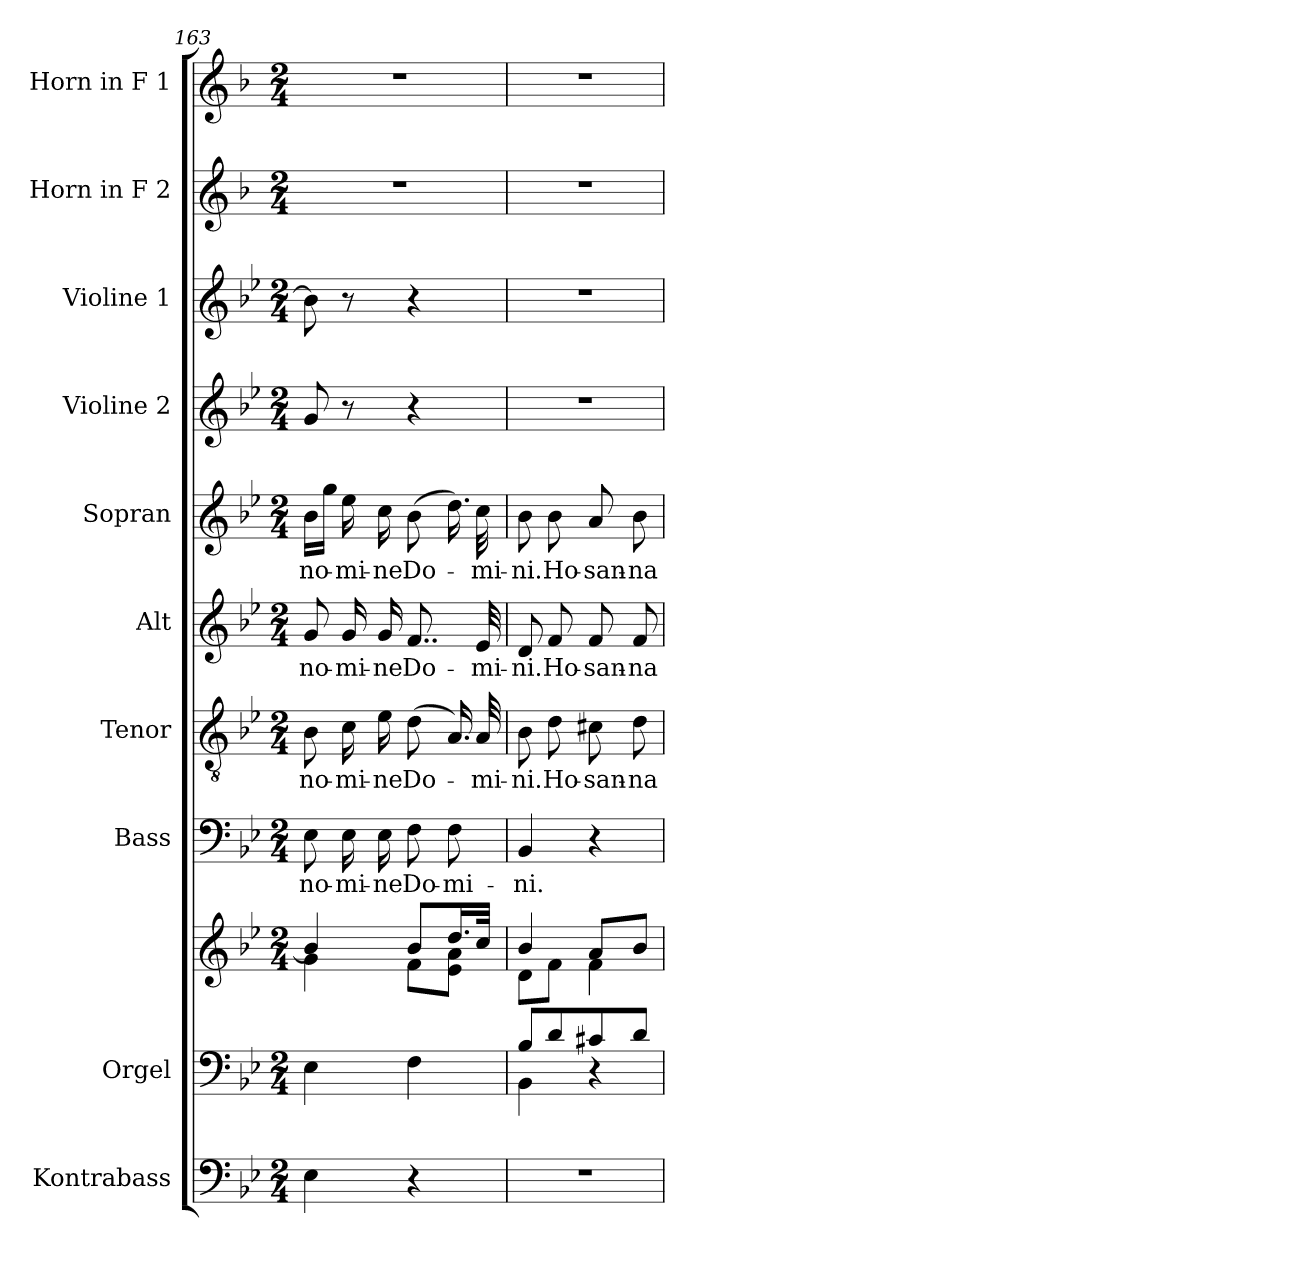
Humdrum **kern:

**kern	**kern	**kern	**kern	**text	**kern	**text	**kern	**text	**kern	**text	**kern	**kern	**kern	**kern
*part10	*part9	*part9	*part8	*part8	*part7	*part7	*part6	*part6	*part5	*part5	*part4	*part3	*part2	*part1
*staff11	*staff10	*staff9	*staff8	*staff8	*staff7	*staff7	*staff6	*staff6	*staff5	*staff5	*staff4	*staff3	*staff2	*staff1
*I"Kontrabass	*I"Orgel	*	*I"Bass	*	*I"Tenor	*	*I"Alt	*	*I"Sopran	*	*I"Violine 2	*I"Violine 1	*I"Horn in F 2	*I"Horn in F 1
*I'Kb.	*	*	*I'B.	*	*I'T.	*	*I'A.	*	*I'S.	*	*I'Vl. 2	*I'Vl. 1	*	*
*clefF4	*clefF4	*clefG2	*clefF4	*	*clefGv2	*	*clefG2	*	*clefG2	*	*clefG2	*clefG2	*clefG2	*clefG2
*ITrd7c12	*	*	*	*	*	*	*	*	*	*	*	*	*ITrd4c7	*ITrd4c7
*k[b-e-]	*k[b-e-]	*k[b-e-]	*k[b-e-]	*	*k[b-e-]	*	*k[b-e-]	*	*k[b-e-]	*	*k[b-e-]	*k[b-e-]	*k[b-e-]	*k[b-e-]
*B-:	*B-:	*B-:	*B-:	*	*B-:	*	*B-:	*	*B-:	*	*B-:	*B-:	*B-:	*B-:
*M2/4	*M2/4	*M2/4	*M2/4	*	*M2/4	*	*M2/4	*	*M2/4	*	*M2/4	*M2/4	*M2/4	*M2/4
=163	=163	=163	=163	=163	=163	=163	=163	=163	=163	=163	=163	=163	=163	=163
*	*	*^	*	*	*	*	*	*	*	*	*	*	*	*
!	!	!	!	!	!LO:LY:b	!	!LO:LY:b	!	!LO:LY:b	!	!LO:LY:b	!	!	!	!
4EE-\	4E-\	4b-/]	4g\	8E-\	no-	8B-\	no-	8g/	no-	16b-\LL	no-	8g/	8b-\]	2r	2r
.	.	.	.	.	.	.	.	.	.	16gg\JJ	.	.	.	.	.
!	!	!	!	!	!LO:LY:b	!	!LO:LY:b	!	!LO:LY:b	!	!LO:LY:b	!	!	!	!
.	.	.	.	16E-\	-mi-	16c\	-mi-	16g/	-mi-	16ee-\	-mi-	8r	8r	.	.
!	!	!	!	!	!LO:LY:b	!	!LO:LY:b	!	!LO:LY:b	!	!LO:LY:b	!	!	!	!
.	.	.	.	16E-\	-ne	16e-\	-ne	16g/	-ne	16cc\	-ne	.	.	.	.
!	!	!	!	!	!LO:LY:b	!	!LO:LY:b	!	!LO:LY:b	!	!LO:LY:b	!	!	!	!
4r	4F!\	8b-!/L	8f!\L	8F\	Do-	(>8d\	Do-	8..f/	Do-	(>8b-\	Do-	4r	4r	.	.
!	!	!	!	!	!LO:LY:b	!	!	!	!	!	!	!	!	!	!
.	.	16.dd!/L	8e-!\ 8a!\J	8F\	-mi-	16.A/)	.	.	.	16.dd\)	.	.	.	.	.
!	!	!	!	!	!	!	!LO:LY:b	!	!LO:LY:b	!	!LO:LY:b	!	!	!	!
.	.	32cc!/JJk	.	.	.	32A/	-mi-	32e-/	-mi-	32cc\	-mi-	.	.	.	.
!!LO:PB:g=z
=164	=164	=164	=164	=164	=164	=164	=164	=164	=164	=164	=164	=164	=164	=164	=164
*	*^	*	*	*	*	*	*	*	*	*	*	*	*	*	*
!	!	!	!	!	!	!LO:LY:b	!	!LO:LY:b	!	!LO:LY:b	!	!LO:LY:b	!	!	!	!
2r	8B-!/L	4BB-!\	4b-!/	8d!\L	4BB-/	-ni.	8B-\	-ni.	8d/	-ni.	8b-\	-ni.	2r	2r	2r	2r
!	!	!	!	!	!	!	!	!LO:LY:b	!	!LO:LY:b	!	!LO:LY:b	!	!	!	!
.	8d!/	.	.	8f!\J	.	.	8d\	Ho-	8f/	Ho-	8b-\	Ho-	.	.	.	.
!	!	!	!	!	!	!	!	!LO:LY:b	!	!LO:LY:b	!	!LO:LY:b	!	!	!	!
.	8c#X!/	4rC	8a!/L	4f!\	4r	.	8c#X\	-san-	8f/	-san-	8a/	-san-	.	.	.	.
!	!	!	!	!	!	!	!	!LO:LY:b	!	!LO:LY:b	!	!LO:LY:b	!	!	!	!
.	8d!/J	.	8b-!/J	.	.	.	8d\	-na	8f/	-na	8b-\	-na	.	.	.	.
*	*v	*v	*	*	*	*	*	*	*	*	*	*	*	*	*	*
*	*	*v	*v	*	*	*	*	*	*	*	*	*	*	*	*
=	=	=	=	=	=	=	=	=	=	=	=	=	=	=
*-	*-	*-	*-	*-	*-	*-	*-	*-	*-	*-	*-	*-	*-	*-
